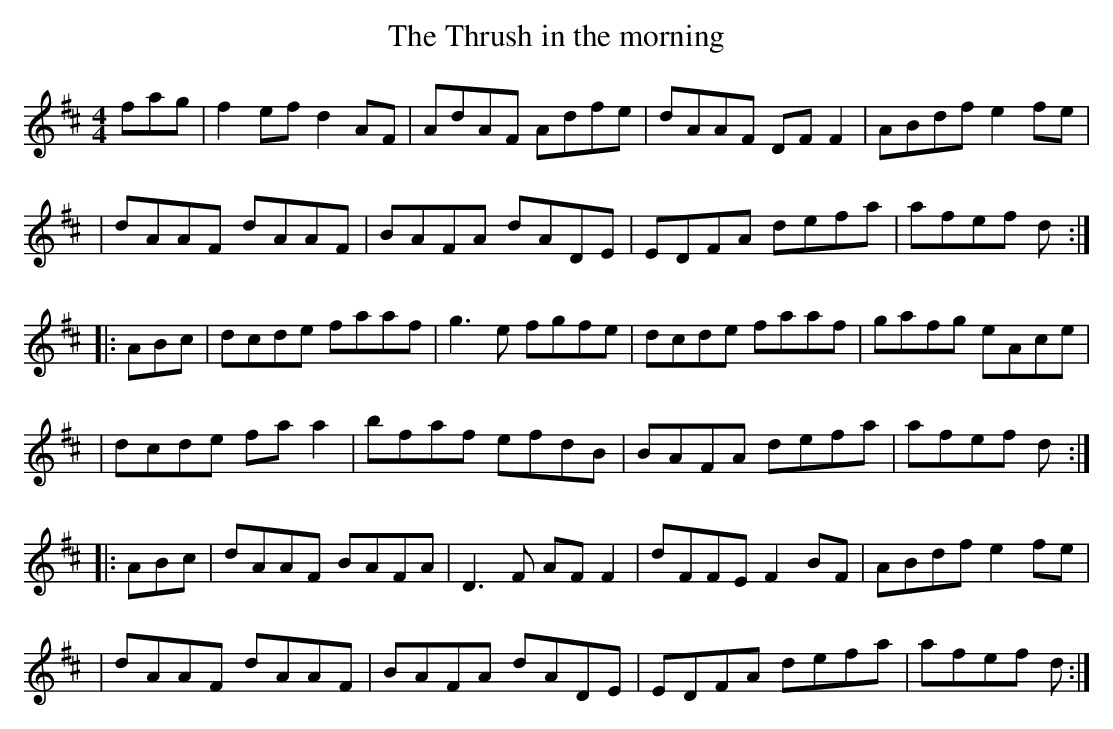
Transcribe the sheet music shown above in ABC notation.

X:1
T:Thrush in the morning, The
M:4/4
L:1/8
K:D
   fag | f2ef d2AF | AdAF Adfe | dAAF DFF2 | ABdf e2fe |
       | dAAF dAAF | BAFA dADE | EDFA defa | afef d   :|
|: ABc | dcde faaf | g3e  fgfe | dcde faaf | gafg eAce |
       | dcde faa2 | bfaf efdB | BAFA defa | afef d   :|
|: ABc | dAAF BAFA | D3F  AFF2 | dFFE F2BF | ABdf e2fe |
       | dAAF dAAF | BAFA dADE | EDFA defa | afef d   :|
